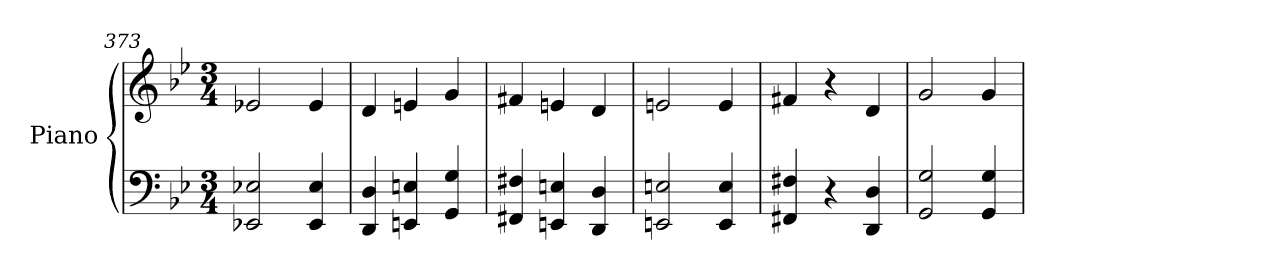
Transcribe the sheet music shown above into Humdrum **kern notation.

**kern	**kern
*part1	*part1
*staff2	*staff1
*I"Piano	*
*I'Pno	*
*clefF4	*clefG2
*k[b-e-]	*k[b-e-]
*B-:	*B-:
*M3/4	*M3/4
=373	=373
2EE-X/ 2E-X/	2e-X/
4EE-/ 4E-/	4e-/
=374	=374
4DD/ 4D/	4d/
4EEn/ 4En/	4en/
4GG/ 4G/	4g/
=375	=375
4FF#X/ 4F#X/	4f#X/
4EEn/ 4En/	4en/
4DD/ 4D/	4d/
=376	=376
2EEn/ 2En/	2en/
4EE/ 4E/	4e/
=377	=377
4FF#X/ 4F#X/	4f#X/
4r	4r
4DD/ 4D/	4d/
=378	=378
2GG/ 2G/	2g/
4GG/ 4G/	4g/
=	=
*-	*-
